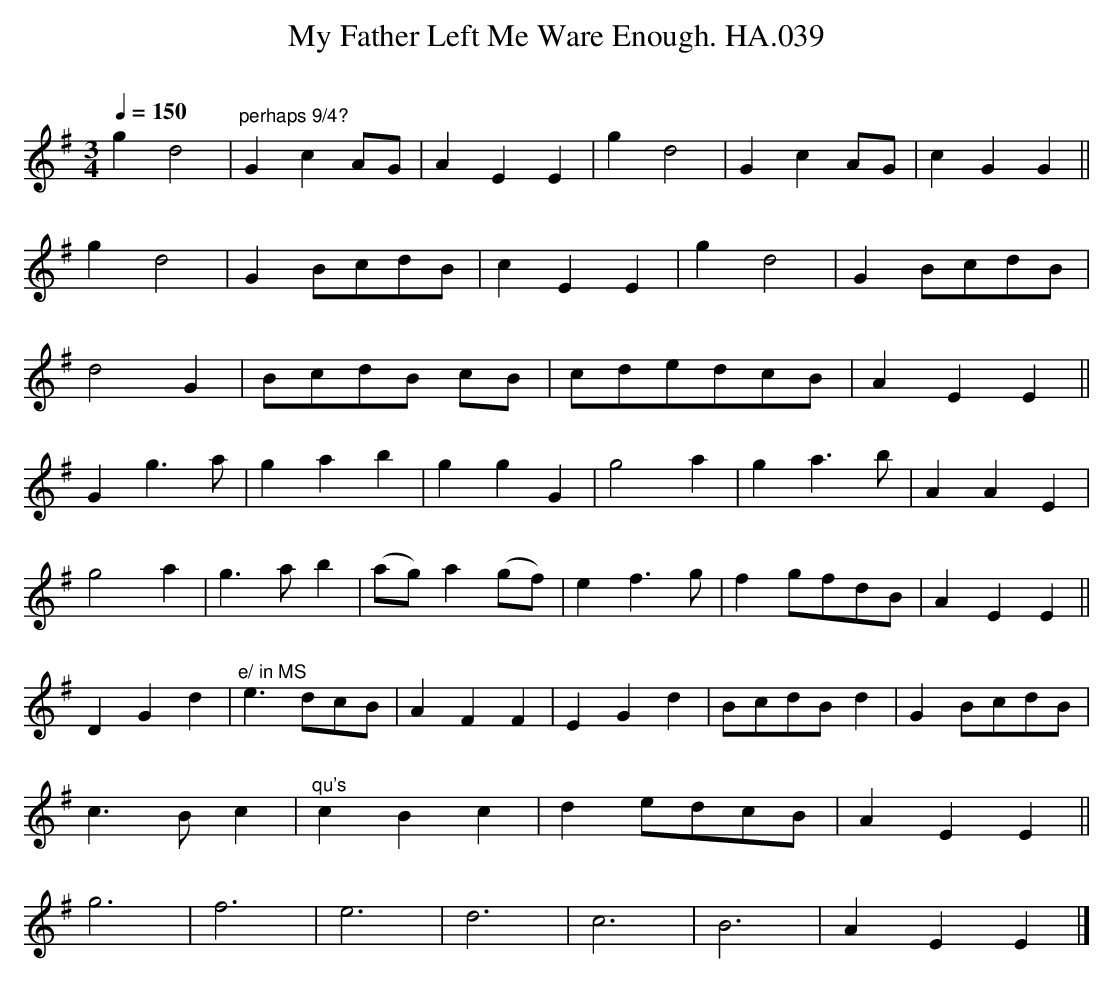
X:1
T:My Father Left Me Ware Enough. HA.039
M:3/4
L:1/4
Q:1/4=150
O:
K:G
gd2|"^perhaps 9/4?"Gc A/G/|AEE|gd2|Gc A/G/|cGG||
gd2|G B/c/d/B/|cEE|gd2|GB/c/d/B/|
d2G|B/c/d/B/ c/B/|c/d/e/d/c/B/|AEE||
Gg>a|gab|ggG|g2a|ga>b|AAE|
g2a|g>ab|(a/g/)a(g/f/)|ef>g|fg/f/d/B/|AEE||
DGd|"^e/ in MS"e>dc/B/|AFF|EGd|B/c/d/B/d|GB/c/d/B/|
c>Bc|"^qu's"cBc|de/d/c/B/|AEE||
g3|f3|e3|d3|c3|B3|AEE|]
